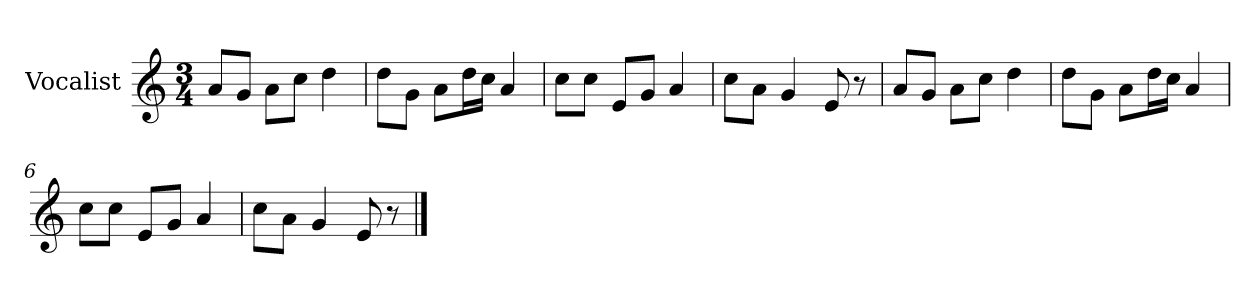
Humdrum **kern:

**kern
*part1
*staff1
*I"Vocalist
*k[]
*C:
*M3/4
=
8aL
8gJ
8aL
8ccJ
4dd
=1
8ddL
8gJ
8aL
16ddL
16ccJJ
4a
=2
8ccL
8ccJ
8eL
8gJ
4a
=3
8ccL
8aJ
4g
8e
8r
=4
8aL
8gJ
8aL
8ccJ
4dd
=5
8ddL
8gJ
8aL
16ddL
16ccJJ
4a
=6
8ccL
8ccJ
8eL
8gJ
4a
=7
8ccL
8aJ
4g
8e
8r
==
*-
